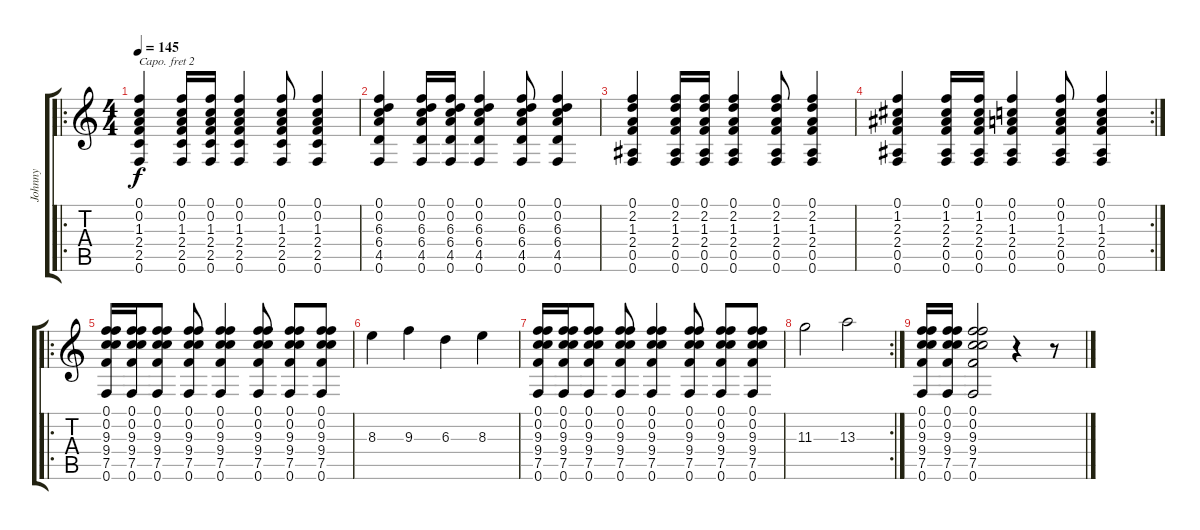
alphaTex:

\track ("Johnny" "Johnny") {instrument acousticguitarnylon}
\staff {score tabs}
\capo 2
\tuning (Eb4 Bb3 Gb3 Db3 Ab2 Eb2) {hide}
\ro
\ts (4 4)
\tempo 145
\clef g2
\ks c
(0.1 0.2 1.3 2.4 2.5 0.6).4{dy f} (0.1 0.2 1.3 2.4 2.5 0.6).16 (0.1 0.2 1.3 2.4 2.5 0.6).16 (0.1 0.2 1.3 2.4 2.5 0.6).4 (0.1 0.2 1.3 2.4 2.5 0.6).8 (0.1 0.2 1.3 2.4 2.5 0.6).4 |
(0.1 0.2 6.3 6.4 4.5 0.6).4 (0.1 0.2 6.3 6.4 4.5 0.6).16 (0.1 0.2 6.3 6.4 4.5 0.6).16 (0.1 0.2 6.3 6.4 4.5 0.6).4 (0.1 0.2 6.3 6.4 4.5 0.6).8 (0.1 0.2 6.3 6.4 4.5 0.6).4 |
(0.1 2.2 1.3 2.4 0.5 0.6).4 (0.1 2.2 1.3 2.4 0.5 0.6).16 (0.1 2.2 1.3 2.4 0.5 0.6).16 (0.1 2.2 1.3 2.4 0.5 0.6).4 (0.1 2.2 1.3 2.4 0.5 0.6).8 (0.1 2.2 1.3 2.4 0.5 0.6).4 |
\rc 2
(0.1 1.2 2.3 2.4 0.5 0.6).4 (0.1 1.2 2.3 2.4 0.5 0.6).16 (0.1 1.2 2.3 2.4 0.5 0.6).16 (0.1 0.2 1.3 2.4 0.5 0.6).4 (0.1 0.2 1.3 2.4 0.5 0.6).8 (0.1 0.2 1.3 2.4 0.5 0.6).4 |
\ro
(0.1 0.2 9.3 9.4 7.5 0.6).16 (0.1 0.2 9.3 9.4 7.5 0.6).16 (0.1 0.2 9.3 9.4 7.5 0.6).8 (0.1 0.2 9.3 9.4 7.5 0.6).8 (0.1 0.2 9.3 9.4 7.5 0.6).4 (0.1 0.2 9.3 9.4 7.5 0.6).8 (0.1 0.2 9.3 9.4 7.5 0.6).8 (0.1 0.2 9.3 9.4 7.5 0.6).8 |
8.3.4 9.3.4 6.3.4 8.3.4 |
(0.1 0.2 9.3 9.4 7.5 0.6).16 (0.1 0.2 9.3 9.4 7.5 0.6).16 (0.1 0.2 9.3 9.4 7.5 0.6).8 (0.1 0.2 9.3 9.4 7.5 0.6).8 (0.1 0.2 9.3 9.4 7.5 0.6).4 (0.1 0.2 9.3 9.4 7.5 0.6).8 (0.1 0.2 9.3 9.4 7.5 0.6).8 (0.1 0.2 9.3 9.4 7.5 0.6).8 |
\rc 2
11.3.2 13.3.2 |
(0.1 0.2 9.3 9.4 7.5 0.6).16 (0.1 0.2 9.3 9.4 7.5 0.6).16 (0.1 0.2 9.3 9.4 7.5 0.6).2 r.4 r.8
